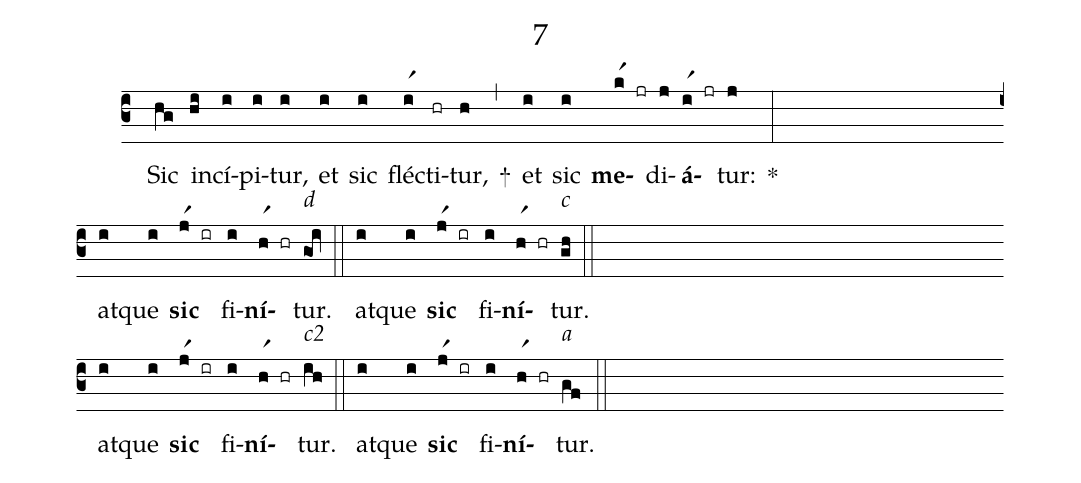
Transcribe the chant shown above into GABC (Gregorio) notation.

name: 7;
%%
(c3) ~() Sic(hg) in(hi)cí(i)pi(i)tur,(i) et(i) sic(i) fléc(ir1)ti(hr)tur,(h) <sp>+</sp>(,)
et(i) sic(i) <b>me</b>(kr1 jr)di(j)<b>á</b>(ir1 jr)tur:(j) <sp>*</sp>(:Z)

at(i)que(i) <b>sic</b>(jr1 ir) fi(i)<b>ní</b>(hr1 hr)<alt>d</alt>tur.(goi) (::)
at(i)que(i) <b>sic</b>(jr1 ir) fi(i)<b>ní</b>(hr1 hr)<alt>c</alt>tur.(gh) (::Z-)
at(i)que(i) <b>sic</b>(jr1 ir) fi(i)<b>ní</b>(hr1 hr)<alt>c2</alt>tur.(ih) (::)
at(i)que(i) <b>sic</b>(jr1 ir) fi(i)<b>ní</b>(hr1 hr)<alt>a</alt>tur.(gf) (::)
